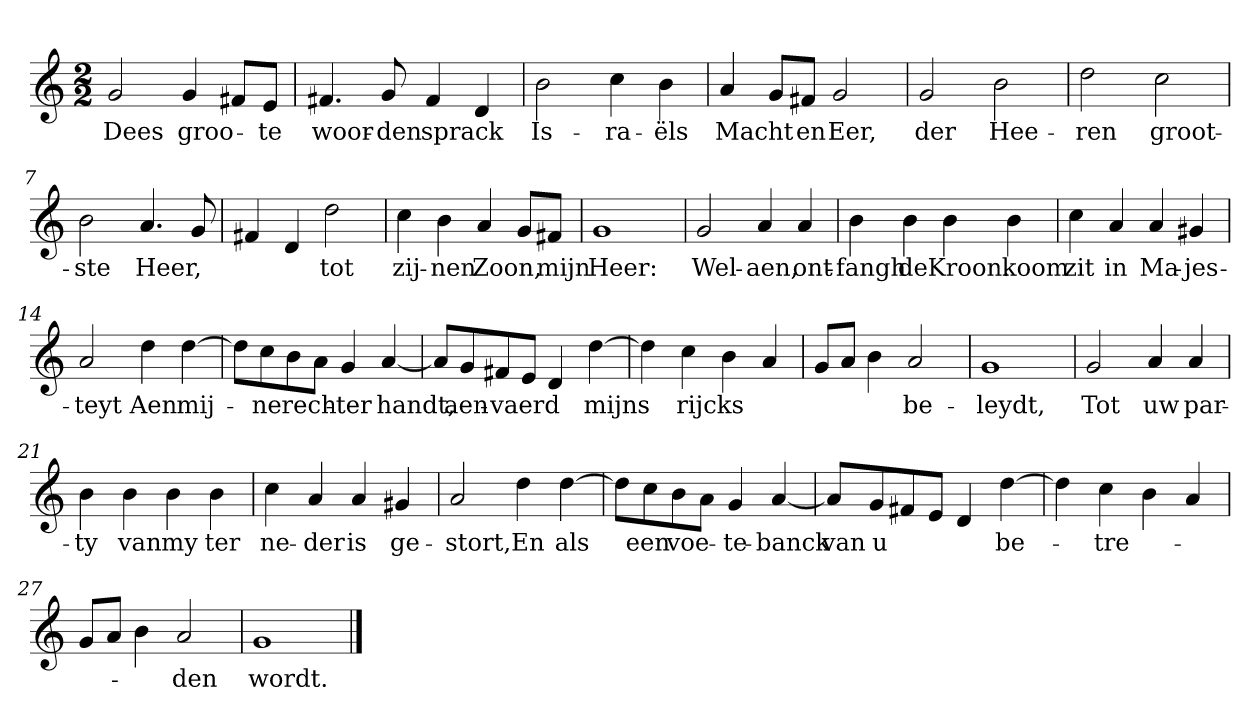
**kern	**text
*part1	*part1
*staff1	*staff1
*clefG2	*
*k[]	*
*G:mix	*
*M2/2	*
*MM120	*
=1	=1
2g	Dees
4g	groo-
8f#X/L	.
8e/J	-te
=2	=2
4.f#X	woor-
8g	-den
4f#	sprack
4d	.
=3	=3
2b	Is-
4cc	-ra-
4b	-ëls
=4	=4
4a	Macht
8g/L	.
8f#X/J	en
2g	Eer,
=5	=5
2g	der
2b	Hee-
=6	=6
2dd	-ren
2cc	groot-
=7	=7
2b	-ste
4.a	Heer,
8g	.
=8	=8
4f#X	.
4d	.
2dd	tot
=9	=9
4cc	zij-
4b	-nen
4a	Zoon,
8g/L	.
8f#X/J	mijn
=10	=10
1g	Heer:
=11	=11
2g	Wel-
4a	-aen,
4a	ont-
=12	=12
4b	-fangh
4b	de
4b	Kroon.
4b	koom
=13	=13
4cc	zit
4a	in
4a	Ma-
4g#X	-jes-
=14	=14
2a	-teyt
4dd	Aen
[4dd	mij-
=15	=15
8dd\L]	.
8cc\	-ne
8b\	rech-
8a\J	.
4g	-ter
[4a	handt,
=16	=16
8a/L]	.
8g/	aen-
8f#X/	-vaerd
8e/J	.
4d	.
[4dd	mijns
=17	=17
4dd]	.
4cc	rijcks
4b	.
4a	.
=18	=18
8g/L	.
8a/J	.
4b	.
2a	be-
=19	=19
1g	-leydt,
=20	=20
2g	Tot
4a	uw
4a	par-
=21	=21
4b	-ty
4b	van
4b	my
4b	ter
=22	=22
4cc	ne-
4a	-der
4a	is
4g#X	ge-
=23	=23
2a	-stort,
4dd	En
[4dd	als
=24	=24
8dd\L]	.
8cc\	een
8b\	voe-
8a\J	.
4g	-te-
[4a	-banck
=25	=25
8a/L]	van
8g/	u
8f#X/	.
8e/J	.
4d	.
[4dd	be-
=26	=26
4dd]	.
4cc	-tre-
4b	.
4a	.
=27	=27
8g/L	.
8a/J	.
4b	.
2a	-den
=28	=28
1g	wordt.
==	==
*-	*-
